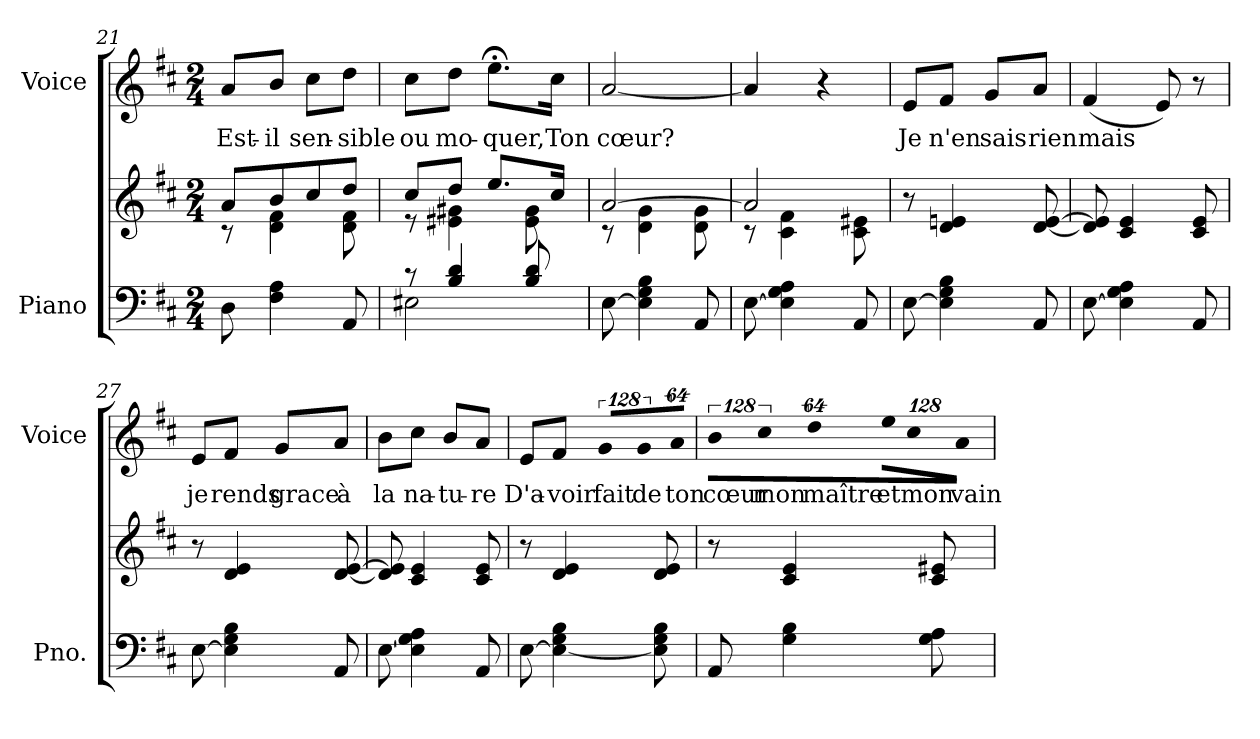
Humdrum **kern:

**kern	**kern	**kern	**text
*part2	*part2	*part1	*part1
*staff3	*staff2	*staff1	*staff1
*I"Piano	*	*I"Voice	*
*I'Pno.	*	*I'Voice	*
*clefF4	*clefG2	*clefG2	*
*k[f#c#]	*k[f#c#]	*k[f#c#]	*
*D:	*D:	*D:	*
*M2/4	*M2/4	*M2/4	*
=21	=21	=21	=21
*	*^	*	*
!	!	!	!	!LO:LY:b:color=#000000
8Di\	8ai/L	8r	8ai/L	Est-
!	!	!	!	!LO:LY:b:color=#000000
4F#i\ 4Ai	8bi/	4di\ 4f#i	8bi/J	-il
!	!	!	!	!LO:LY:b:color=#000000
.	8cc#i/	.	8cc#i\L	sen-
!	!	!	!	!LO:LY:b:color=#000000
8AAi/	8ddi/J	8di\ 8f#i	8ddi\J	-sible
=22	=22	=22	=22	=22
*^	*	*	*	*
!	!	!	!	!	!LO:LY:b:color=#000000
8r	2E#Xi\	8cc#i/L	8r	8cc#i\L	ou
!	!	!	!	!	!LO:LY:b:color=#000000
4Bi/ 4di	.	8ddi/J	4e#Xi\ 4g#Xi	8ddi\J	mo-
!	!	!	!	!	!LO:LY:b:color=#000000
.	.	8.eei/L	.	8.ee;i\L	-quer,
8Bi/ 8di	.	.	8e#i\ 8g#i	.	.
!	!	!	!	!	!LO:LY:b:color=#000000
.	.	16cc#i/Jk	.	16cc#i\Jk	Ton
*v	*v	*	*	*	*
=23	=23	=23	=23	=23
!	!	!	!	!LO:LY:b:color=#000000
[<8Ei\	[>2ai/	8r	[<2ai/	cœur?
4Ei\] 4Gi 4Bi	.	4di\ 4gi	.	.
8AAi/	.	8di\ 8gi	.	.
=24	=24	=24	=24	=24
[<8Ei\	2ai/]	8r	4ai/]	.
4Ei\] 4Gi 4Ai	.	4c#i\ 4f#i	.	.
.	.	.	4r	.
8AAi/	.	8c#i\ 8e#Xi	.	.
*	*v	*v	*	*
=25	=25	=25	=25
*	*^	*	*
!	!	!	!	!LO:LY:b:color=#000000
*	*v	*v	*	*
[<8Ei\	8r	8ei/L	Je
!	!	!	!LO:LY:b:color=#000000
4Ei\] 4Gi 4Bi	4di/ 4eni	8f#i/J	n'en
!	!	!	!LO:LY:b:color=#000000
.	.	8gi/L	sais
!	!	!	!LO:LY:b:color=#000000
8AAi/	[<8di/ [>8ei	8ai/J	rien
!!LO:LB:g=z
=26	=26	=26	=26
!	!	!	!LO:LY:b:color=#000000
[<8Ei\	8di/] 8ei]	(4f#i/	mais
4Ei\] 4Gi 4Ai	4c#i/ 4ei	.	.
.	.	8ei/)	.
8AAi/	8c#i/ 8ei	8r	.
=27	=27	=27	=27
!	!	!	!LO:LY:b:color=#000000
[<8Ei\	8r	8ei/L	je
!	!	!	!LO:LY:b:color=#000000
4Ei\] 4Gi 4Bi	4di/ 4ei	8f#i/J	rends
!	!	!	!LO:LY:b:color=#000000
.	.	8gi/L	grace
!	!	!	!LO:LY:b:color=#000000
8AAi/	[<8di/ [>8ei	8ai/J	à
=28	=28	=28	=28
!	!	!	!LO:LY:b:color=#000000
[<8Ei\	8di/] 8ei]	8bi\L	la
!	!	!	!LO:LY:b:color=#000000
4Ei\] 4Gi 4Ai	4c#i/ 4ei	8cc#i\J	na-
!	!	!	!LO:LY:b:color=#000000
.	.	8bi/L	-tu-
!	!	!	!LO:LY:b:color=#000000
8AAi/	8c#i/ 8ei	8ai/J	-re
=29	=29	=29	=29
!	!	!	!LO:LY:b:color=#000000
[<8Ei\	8r	8ei/L	D'a-
!	!	!	!LO:LY:b:color=#000000
4Ei\_< 4Gi 4Bi	4di/ 4ei	8f#i/J	-voir
!	!	!LO:N:vis=8	!
!	!	!	!LO:LY:b:color=#000000
.	.	1024%85gi/L	fait
!	!	!LO:N:vis=8	!
!	!	!	!LO:LY:b:color=#000000
.	.	1024%85gi/	de
8Ei\] 8Gi 8Bi	8di/ 8ei	.	.
!	!	!LO:N:vis=8	!
!	!	!	!LO:LY:b:color=#000000
.	.	512%43ai/J	ton
=30	=30	=30	=30
!	!	!LO:N:vis=8	!
!	!	!	!LO:LY:b:color=#000000
8AAi/	8r	1024%85bi\L	cœur
!	!	!LO:N:vis=8	!
!	!	!	!LO:LY:b:color=#000000
.	.	1024%85cc#i\	mon
4Gi\ 4Bi	4c#i/ 4ei	.	.
!	!	!LO:N:vis=8	!
!	!	!	!LO:LY:b:color=#000000
.	.	512%43ddi\J	maître
!	!	!LO:N:vis=8	!
!	!	!	!LO:LY:b:color=#000000
.	.	1024%85eei\L	et
!	!	!LO:N:vis=8	!
!	!	!	!LO:LY:b:color=#000000
.	.	1024%85cc#i\	mon
8Gi\ 8Ai	8c#i/ 8e#Xi	.	.
!	!	!LO:N:vis=8	!
!	!	!	!LO:LY:b:color=#000000
.	.	512%43ai\J	vain-
=	=	=	=
*-	*-	*-	*-
